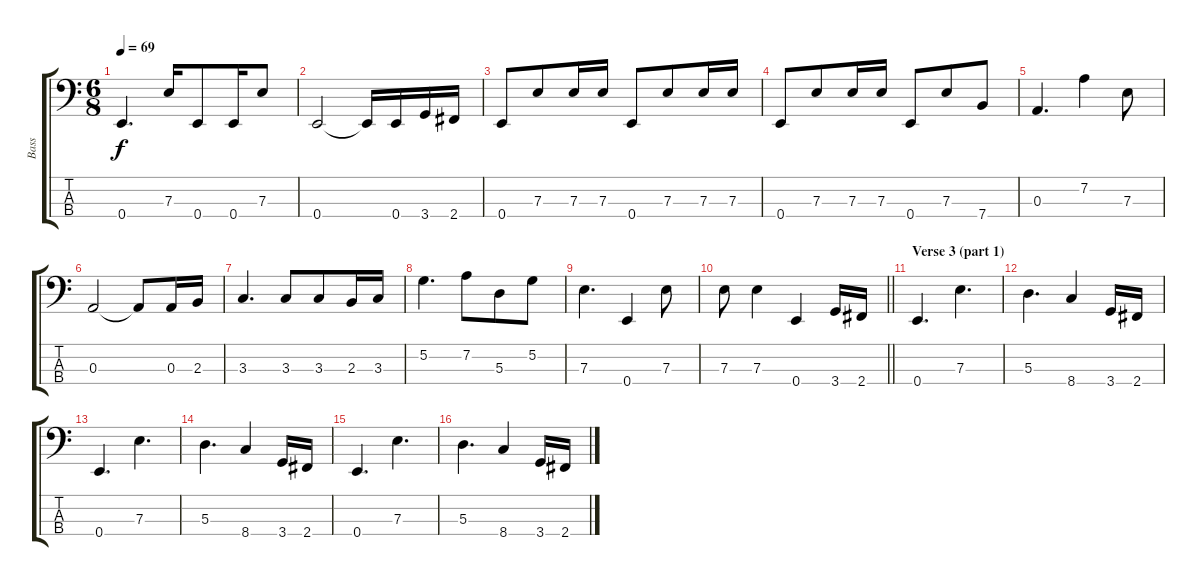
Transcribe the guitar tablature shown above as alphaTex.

\track ("Bass" "Bass") {instrument electricbasspick}
\staff {score tabs}
\tuning (G2 D2 A1 E1) {hide}
\ts (6 8)
\tempo 69
\clef f4
\ks c
0.4.4{d dy f} 7.3.16 0.4.8 0.4.16 7.3.8 |
0.4.2 0.4{t}.16 0.4.16 3.4.16 2.4.16 |
0.4.8 7.3.8 7.3.16 7.3.16 0.4.8 7.3.8 7.3.16 7.3.16 |
0.4.8 7.3.8 7.3.16 7.3.16 0.4.8 7.3.8 7.4.8 |
0.3.4{d} 7.2.4 7.3.8 |
0.3.2 0.3{t}.8 0.3.16 2.3.16 |
3.3.4{d} 3.3.8 3.3.8 2.3.16 3.3.16 |
5.2.4{d} 7.2.8 5.3.8 5.2.8 |
7.3.4{d} 0.4.4 7.3.8 |
\barLineRight lightlight
7.3.8 7.3.4 0.4.4 3.4.16 2.4.16 |
\section ("" "Verse 3 (part 1)")
0.4.4{d} 7.3.4{d} |
5.3.4{d} 8.4.4 3.4.16 2.4.16 |
0.4.4{d} 7.3.4{d} |
5.3.4{d} 8.4.4 3.4.16 2.4.16 |
0.4.4{d} 7.3.4{d} |
5.3.4{d} 8.4.4 3.4.16 2.4.16
